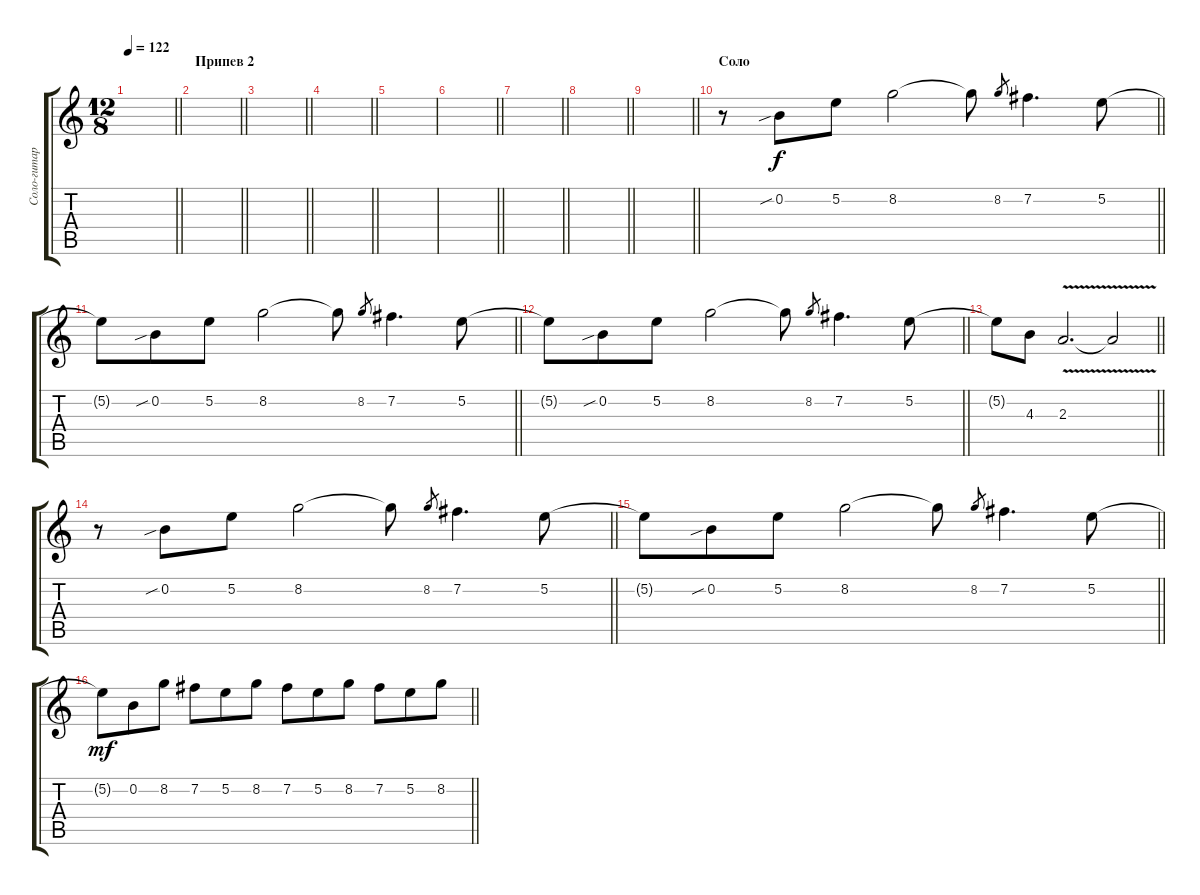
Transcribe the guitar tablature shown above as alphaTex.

\track ("Соло-гитара эхо" "Соло-гитар") {instrument overdrivenguitar}
\staff {score tabs}
\tuning (E4 B3 G3 D3 A2 E2) {hide}
\ts (12 8)
\tempo 122
\clef g2
\barLineRight lightlight
\ks c
|
\section ("" "Припев 2")
\barLineRight lightlight
|
\barLineRight lightlight
|
\barLineRight lightlight
|
|
\barLineRight lightlight
|
\barLineRight lightlight
|
\barLineRight lightlight
|
\barLineRight lightlight
|
\section ("" "Соло")
\barLineRight lightlight
r.8 0.2{sib}.8 5.2.8 8.2.2 8.2{t}.8 8.2.8{gr} 7.2.4{d} 5.2.8 |
\barLineRight lightlight
5.2{t}.8 0.2{sib}.8 5.2.8 8.2.2 8.2{t}.8 8.2.8{gr} 7.2.4{d} 5.2.8 |
\barLineRight lightlight
5.2{t}.8 0.2{sib}.8 5.2.8 8.2.2 8.2{t}.8 8.2.8{gr} 7.2.4{d} 5.2.8 |
\barLineRight lightlight
5.2{t}.8 4.3.8 2.3{v}.2{d} 2.3{t}.2 |
\barLineRight lightlight
r.8 0.2{sib}.8 5.2.8 8.2.2 8.2{t}.8 8.2.8{gr} 7.2.4{d} 5.2.8 |
\barLineRight lightlight
5.2{t}.8 0.2{sib}.8 5.2.8 8.2.2 8.2{t}.8 8.2.8{gr} 7.2.4{d} 5.2.8 |
\barLineRight lightlight
5.2{t}.8{dy mf} 0.2.8 8.2.8 7.2.8 5.2.8 8.2.8 7.2.8 5.2.8 8.2.8 7.2.8 5.2.8 8.2.8
